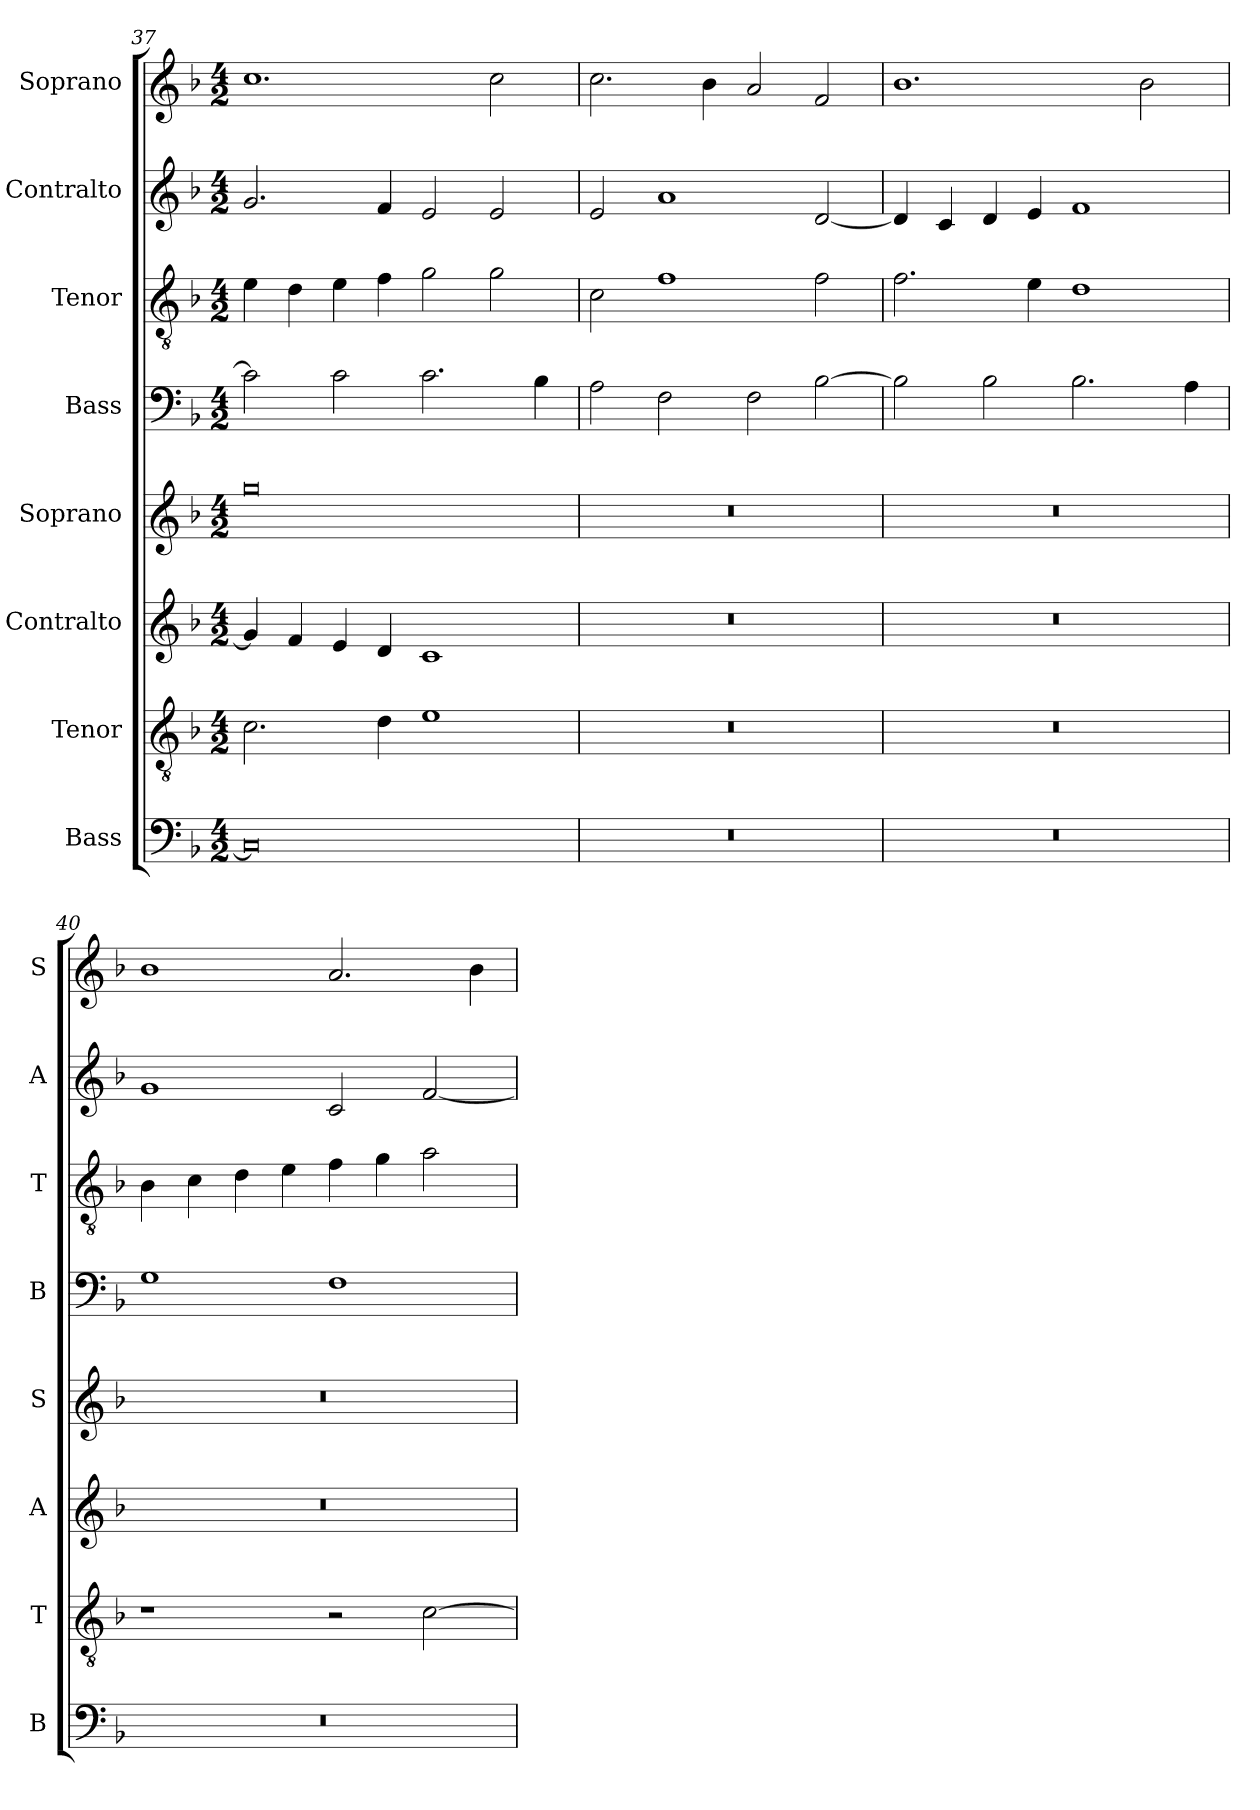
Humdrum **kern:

**kern	**kern	**kern	**kern	**kern	**kern	**kern	**kern
*part8	*part7	*part6	*part5	*part4	*part3	*part2	*part1
*staff8	*staff7	*staff6	*staff5	*staff4	*staff3	*staff2	*staff1
*I"Bass	*I"Tenor	*I"Contralto	*I"Soprano	*I"Bass	*I"Tenor	*I"Contralto	*I"Soprano
*I'B	*I'T	*I'A	*I'S	*I'B	*I'T	*I'A	*I'S
*clefF4	*clefGv2	*clefG2	*clefG2	*clefF4	*clefGv2	*clefG2	*clefG2
*k[b-]	*k[b-]	*k[b-]	*k[b-]	*k[b-]	*k[b-]	*k[b-]	*k[b-]
*G:dor	*G:dor	*G:dor	*G:dor	*G:dor	*G:dor	*G:dor	*G:dor
*M4/2	*M4/2	*M4/2	*M4/2	*M4/2	*M4/2	*M4/2	*M4/2
=37	=37	=37	=37	=37	=37	=37	=37
0C]	2.c	4g]	0gg	2c]	4e	2.g	1.cc
.	.	4f	.	.	4d	.	.
.	.	4e	.	2c	4e	.	.
.	4d	4d	.	.	4f	4f	.
.	1e	1c	.	2.c	2g	2e	.
.	.	.	.	.	2g	2e	2cc
.	.	.	.	4B-	.	.	.
=38	=38	=38	=38	=38	=38	=38	=38
0r	0r	0r	0r	2A	2c	2e	2.cc
.	.	.	.	2F	1f	1a	.
.	.	.	.	.	.	.	4b-
.	.	.	.	2F	.	.	2a
.	.	.	.	[2B-	2f	[2d	2f
=39	=39	=39	=39	=39	=39	=39	=39
0r	0r	0r	0r	2B-]	2.f	4d]	1.b-
.	.	.	.	.	.	4c	.
.	.	.	.	2B-	.	4d	.
.	.	.	.	.	4e	4e	.
.	.	.	.	2.B-	1d	1f	.
.	.	.	.	.	.	.	2b-
.	.	.	.	4A	.	.	.
=40	=40	=40	=40	=40	=40	=40	=40
0r	1r	0r	0r	1G	4B-	1g	1b-
.	.	.	.	.	4c	.	.
.	.	.	.	.	4d	.	.
.	.	.	.	.	4e	.	.
.	2r	.	.	1F	4f	2c	2.a
.	.	.	.	.	4g	.	.
.	[2c	.	.	.	2a	[2f	.
.	.	.	.	.	.	.	4b-
=	=	=	=	=	=	=	=
*-	*-	*-	*-	*-	*-	*-	*-
